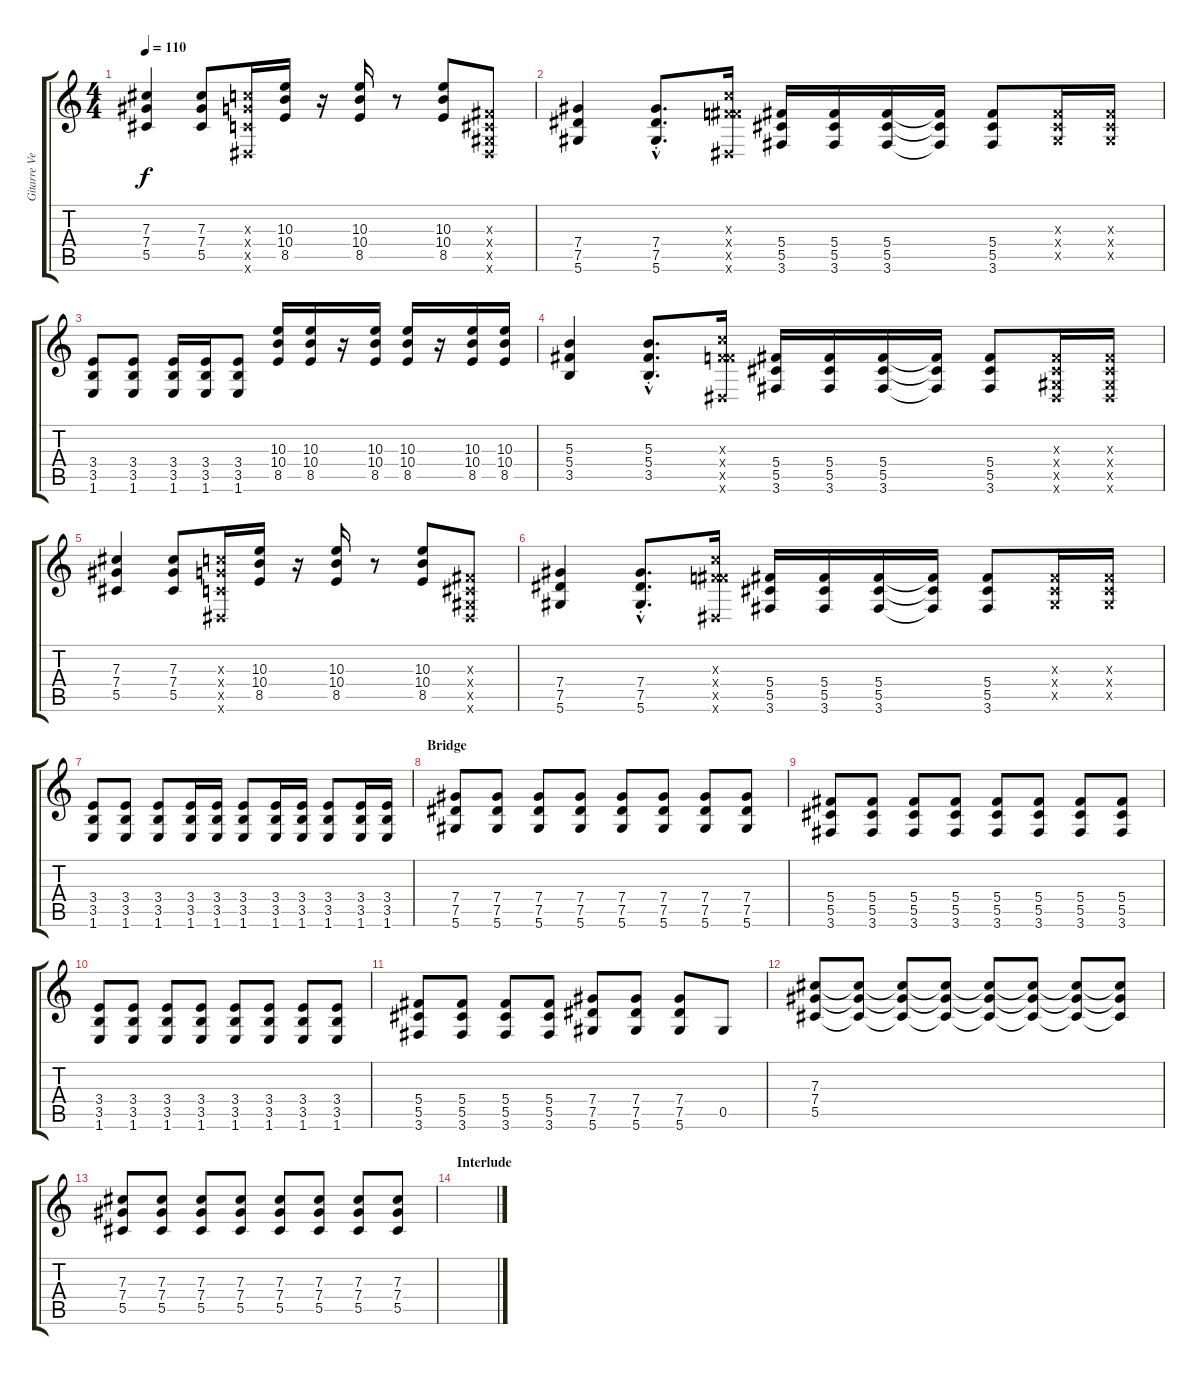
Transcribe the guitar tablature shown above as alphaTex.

\track ("Gitarre Verzerrt" "Gitarre Ve") {instrument distortionguitar}
\staff {score tabs}
\tuning (Eb4 Bb3 Gb3 Db3 Ab2 Eb2) {hide}
\ts (4 4)
\tempo 110
\clef g2
\ks c
(7.3 7.4 5.5).4{dy f} (7.3 7.4 5.5).8 (6.3{x} 6.4{x} 4.5{x} 0.6{x}).16 (10.3 10.4 8.5).16 r.16 (10.3 10.4 8.5).16 r.8 (10.3 10.4 8.5).8 (0.3{x} 0.4{x} 0.5{x} 0.6{x}).8 |
(7.4 7.5 5.6).4 (7.4{hac st} 7.5{hac st} 5.6{hac}).8{d} (0.3{x} 11.4{x} 9.5{x} 0.6{x}).16 (5.4 5.5 3.6).16 (5.4 5.5 3.6).16 (5.4 5.5 3.6).16 (5.4{t} 5.5{t} 3.6{t}).16 (5.4 5.5 3.6).8 (0.3{x} 0.4{x} 0.5{x}).16 (0.3{x} 0.4{x} 0.5{x}).16 |
(3.4 3.5 1.6).8 (3.4 3.5 1.6).8 (3.4 3.5 1.6).16 (3.4 3.5 1.6).16 (3.4 3.5 1.6).8 (10.3 10.4 8.5).16 (10.3 10.4 8.5).16 r.16 (10.3 10.4 8.5).16 (10.3 10.4 8.5).16 r.16 (10.3 10.4 8.5).16 (10.3 10.4 8.5).16 |
(5.3 5.4 3.5).4 (5.3{hac st} 5.4{hac st} 3.5{hac st}).8{d} (0.3{x} 11.4{x} 9.5{x} 0.6{x}).16 (5.4 5.5 3.6).16 (5.4 5.5 3.6).16 (5.4 5.5 3.6).16 (5.4{t} 5.5{t} 3.6{t}).16 (5.4 5.5 3.6).8 (0.3{x} 0.4{x} 0.5{x} 0.6{x}).16 (0.3{x} 0.4{x} 0.5{x} 0.6{x}).16 |
(7.3 7.4 5.5).4 (7.3 7.4 5.5).8 (6.3{x} 6.4{x} 4.5{x} 0.6{x}).16 (10.3 10.4 8.5).16 r.16 (10.3 10.4 8.5).16 r.8 (10.3 10.4 8.5).8 (0.3{x} 0.4{x} 0.5{x} 0.6{x}).8 |
(7.4 7.5 5.6).4 (7.4{hac st} 7.5{hac st} 5.6{hac}).8{d} (0.3{x} 11.4{x} 9.5{x} 0.6{x}).16 (5.4 5.5 3.6).16 (5.4 5.5 3.6).16 (5.4 5.5 3.6).16 (5.4{t} 5.5{t} 3.6{t}).16 (5.4 5.5 3.6).8 (0.3{x} 0.4{x} 0.5{x}).16 (0.3{x} 0.4{x} 0.5{x}).16 |
(3.4 3.5 1.6).8 (3.4 3.5 1.6).8 (3.4 3.5 1.6).8 (3.4 3.5 1.6).16 (3.4 3.5 1.6).16 (3.4 3.5 1.6).8 (3.4 3.5 1.6).16 (3.4 3.5 1.6).16 (3.4 3.5 1.6).8 (3.4 3.5 1.6).16 (3.4 3.5 1.6).16 |
\section ("" "Bridge")
(7.4 7.5 5.6).8 (7.4 7.5 5.6).8 (7.4 7.5 5.6).8 (7.4 7.5 5.6).8 (7.4 7.5 5.6).8 (7.4 7.5 5.6).8 (7.4 7.5 5.6).8 (7.4 7.5 5.6).8 |
(5.4 5.5 3.6).8 (5.4 5.5 3.6).8 (5.4 5.5 3.6).8 (5.4 5.5 3.6).8 (5.4 5.5 3.6).8 (5.4 5.5 3.6).8 (5.4 5.5 3.6).8 (5.4 5.5 3.6).8 |
(3.4 3.5 1.6).8 (3.4 3.5 1.6).8 (3.4 3.5 1.6).8 (3.4 3.5 1.6).8 (3.4 3.5 1.6).8 (3.4 3.5 1.6).8 (3.4 3.5 1.6).8 (3.4 3.5 1.6).8 |
(5.4 5.5 3.6).8 (5.4 5.5 3.6).8 (5.4 5.5 3.6).8 (5.4 5.5 3.6).8 (7.4 7.5 5.6).8 (7.4 7.5 5.6).8 (7.4 7.5 5.6).8 0.5.8 |
(7.3 7.4 5.5).8{volume 16} (7.3{t} 7.4{t} 5.5{t}).8{volume 13} (7.3{t} 7.4{t} 5.5{t}).8{volume 10} (7.3{t} 7.4{t} 5.5{t}).8{volume 8} (7.3{t} 7.4{t} 5.5{t}).8{volume 0} (7.3{t} 7.4{t} 5.5{t}).8 (7.3{t} 7.4{t} 5.5{t}).8 (7.3{t} 7.4{t} 5.5{t}).8 |
(7.3 7.4 5.5).8{volume 16} (7.3 7.4 5.5).8 (7.3 7.4 5.5).8 (7.3 7.4 5.5).8 (7.3 7.4 5.5).8 (7.3 7.4 5.5).8 (7.3 7.4 5.5).8 (7.3 7.4 5.5).8 |
\section ("" "Interlude")
